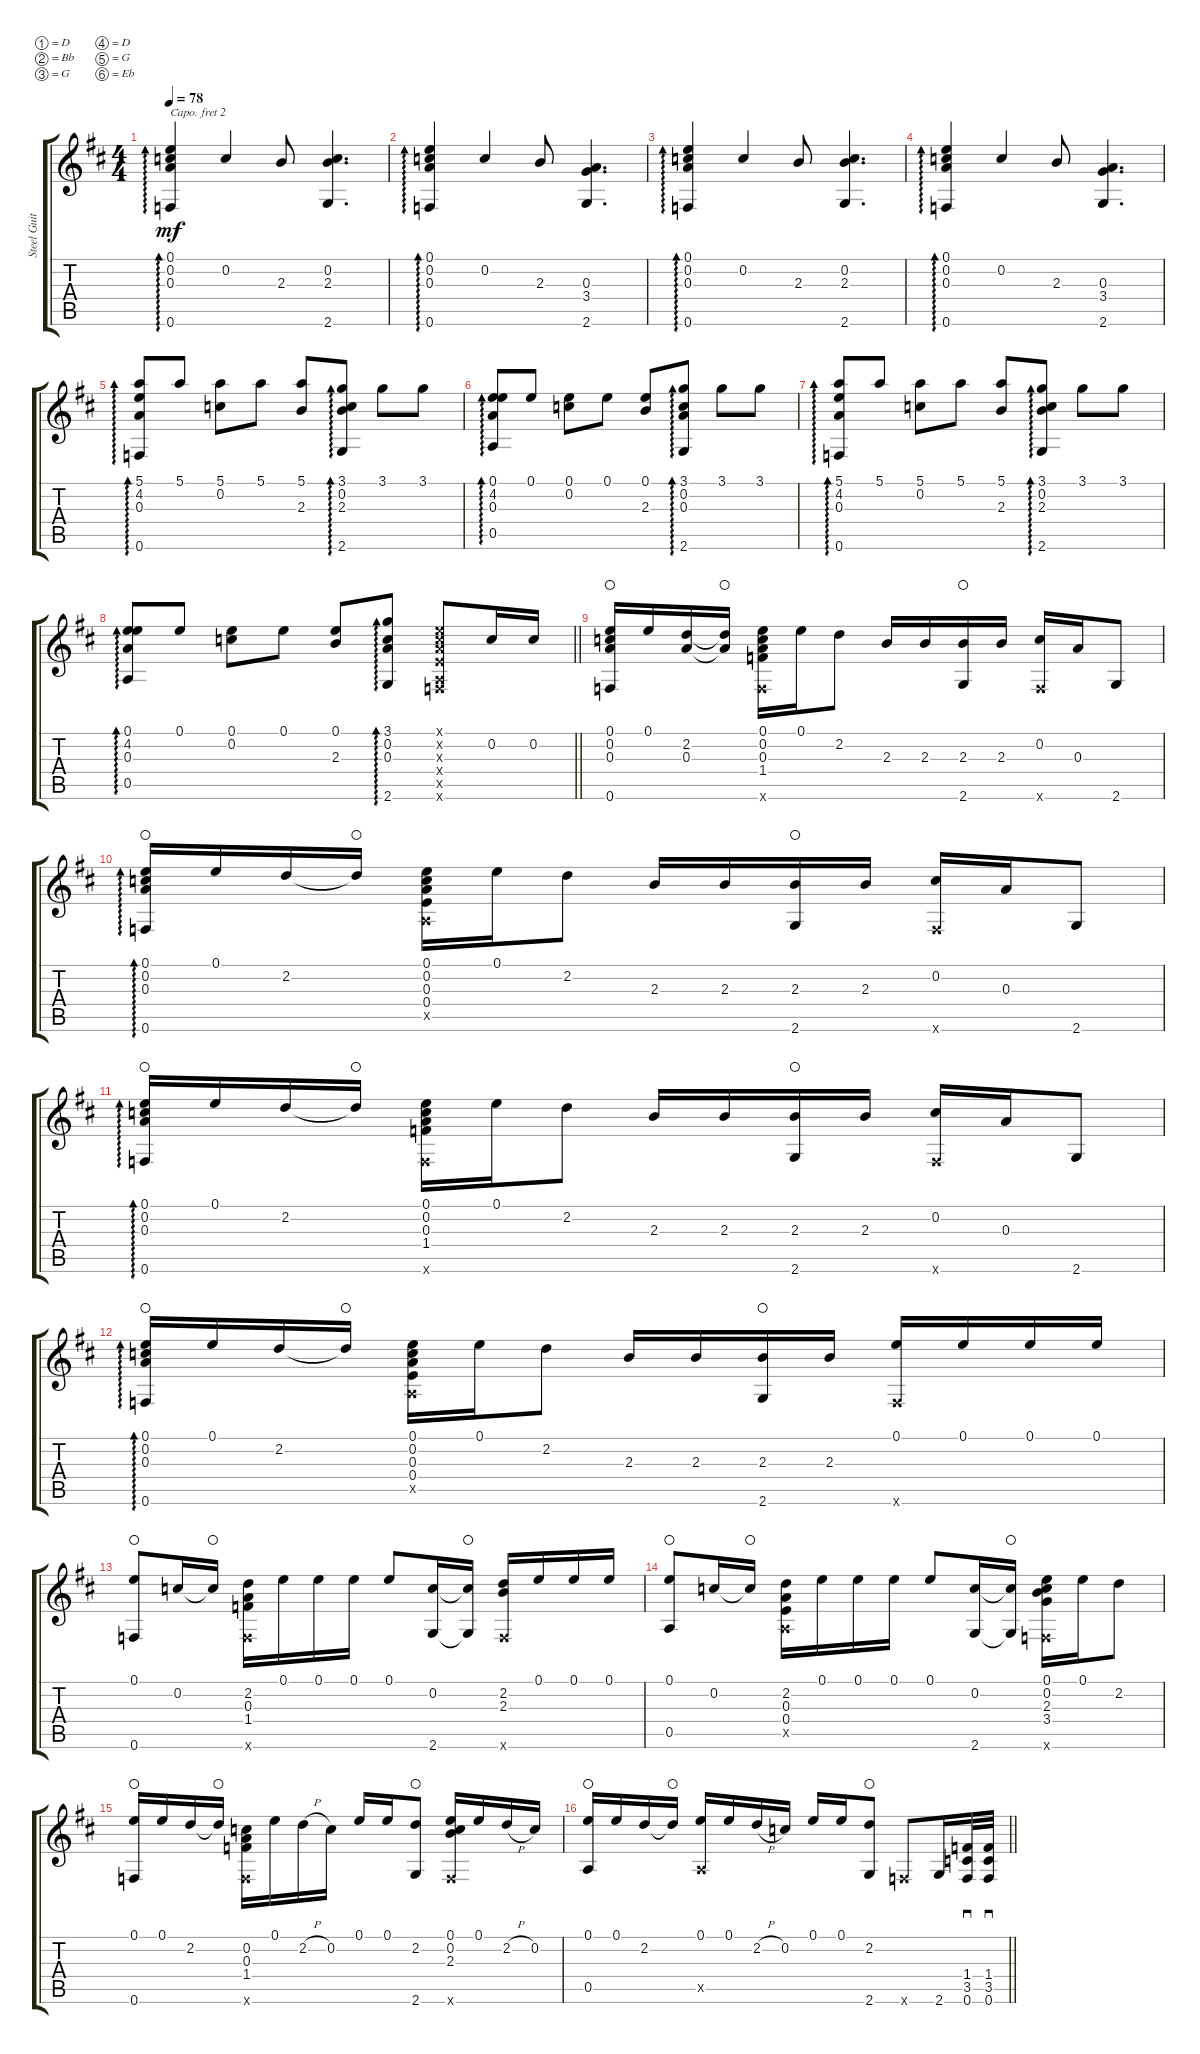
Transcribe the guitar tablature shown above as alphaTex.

\defaultSystemsLayout 4
\bracketExtendMode groupsimilarinstruments
\otherSystemsTrackNameOrientation horizontal
\track ("Steel Guitar" "Steel Guit") {instrument acousticguitarsteel}
\staff {score tabs}
\capo 2
\tuning (D4 Bb3 G3 D3 G2 Eb2)
\ts (4 4)
\tempo 78
\clef g2
\ks bminor
(0.1{acc forcenatural} 0.2{acc b} 0.3{acc forcenatural} 0.6{acc b}).4{ad 0 dy mf instrument acousticguitarsteel beam Up} 0.2{acc b}.4{beam Up} 2.3{acc forcenatural}.8{beam Up} (2.3{acc forcenatural} 0.2{acc b} 2.6{acc forcenatural}).4{d beam Up} |
(0.1{acc forcenatural} 0.2{acc b} 0.3{acc forcenatural} 0.6{acc b}).4{ad 0 beam Up} 0.2{acc b}.4{beam Up} 2.3{acc forcenatural}.8{beam Up} (0.3{acc forcenatural} 3.4{acc forcenatural} 2.6{acc forcenatural}).4{d beam Up} |
(0.1{acc forcenatural} 0.2{acc b} 0.3{acc forcenatural} 0.6{acc b}).4{ad 0 beam Up} 0.2{acc b}.4{beam Up} 2.3{acc forcenatural}.8{beam Up} (2.3{acc forcenatural} 0.2{acc b} 2.6{acc forcenatural}).4{d beam Up} |
\scale
0.912197 (0.1{acc forcenatural} 0.2{acc b} 0.3{acc forcenatural} 0.6{acc b}).4{ad 0 beam Up} 0.2{acc b}.4{beam Up} 2.3{acc forcenatural}.8{beam Up} (0.3{acc forcenatural} 3.4{acc forcenatural} 2.6{acc forcenatural}).4{d beam Up} |
\scale
1.18892 (4.2{acc forcenatural} 0.3{acc forcenatural} 5.1{acc forcenatural} 0.6{acc b}).8{ad 0 beam Up} 5.1{acc forcenatural}.8{beam Up} (5.1{acc forcenatural} 0.2{acc b}).8{beam Down} 5.1{acc forcenatural}.8{beam Down} (5.1{acc forcenatural} 2.3{acc forcenatural}).8{beam Up} (3.1{acc forcenatural} 0.2{acc b} 2.3{acc forcenatural} 2.6{acc forcenatural}).8{ad 0 beam Up} 3.1{acc forcenatural}.8{beam Down} 3.1{acc forcenatural}.8{beam Down} |
\scale
0.898883 (0.1{acc forcenatural} 4.2{acc forcenatural} 0.3{acc forcenatural} 0.5{acc forcenatural}).8{ad 0 beam Up} 0.1{acc forcenatural}.8{beam Up} (0.1{acc forcenatural} 0.2{acc b}).8{beam Down} 0.1{acc forcenatural}.8{beam Down} (0.1{acc forcenatural} 2.3{acc forcenatural}).8{beam Up} (3.1{acc forcenatural} 0.2{acc b} 0.3{acc forcenatural} 2.6{acc forcenatural}).8{ad 0 beam Up} 3.1{acc forcenatural}.8{beam Down} 3.1{acc forcenatural}.8{beam Down} |
\scale
1.03082 (4.2{acc forcenatural} 0.3{acc forcenatural} 5.1{acc forcenatural} 0.6{acc b}).8{ad 0 beam Up} 5.1{acc forcenatural}.8{beam Up} (5.1{acc forcenatural} 0.2{acc b}).8{beam Down} 5.1{acc forcenatural}.8{beam Down} (5.1{acc forcenatural} 2.3{acc forcenatural}).8{beam Up} (3.1{acc forcenatural} 0.2{acc b} 2.3{acc forcenatural} 2.6{acc forcenatural}).8{ad 0 beam Up} 3.1{acc forcenatural}.8{beam Down} 3.1{acc forcenatural}.8{beam Down} |
\scale
1.00493
\barLineRight lightlight
(0.1{acc forcenatural} 4.2{acc forcenatural} 0.3{acc forcenatural} 0.5{acc forcenatural}).8{ad 0 beam Up} 0.1{acc forcenatural}.8{beam Up} (0.1{acc forcenatural} 0.2{acc b}).8{beam Down} 0.1{acc forcenatural}.8{beam Down} (0.1{acc forcenatural} 2.3{acc forcenatural}).8{beam Up} (3.1{acc forcenatural} 0.2{acc b} 0.3{acc forcenatural} 2.6{acc forcenatural}).8{ad 0 beam Up} (0.1{x acc forcenatural} 0.2{x acc b} 0.3{x acc forcenatural} 0.5{x acc forcenatural} 0.6{x acc b} 0.4{x acc forcenatural}).8{beam Up} 0.2{acc b}.16{beam Up} 0.2{acc b}.16{beam Up} |
\scale
0.964258 (0.1{acc forcenatural} 0.2{acc b} 0.3{acc forcenatural} 0.6{acc b}).16{waho beam Up} 0.1{acc forcenatural}.16{beam Up} (2.2{acc forcenatural} 0.3{acc forcenatural}).16{beam Up} (2.2{t acc forcenatural} 0.3{t acc forcenatural}).16{waho beam Up} (0.3{acc forcenatural} 1.4{acc b} 0.2{acc b} 0.1{acc forcenatural} 0.6{x acc b}).16{beam Down} 0.1{acc forcenatural}.16{beam Down} 2.2{acc forcenatural}.8{beam Down} 2.3{acc forcenatural}.16{beam Up} 2.3{acc forcenatural}.16{beam Up} (2.3{acc forcenatural} 2.6{acc forcenatural}).16{waho beam Up} 2.3{acc forcenatural}.16{beam Up} (0.2{acc b} 0.6{x acc b}).16{beam Up} 0.3{acc forcenatural}.16{beam Up} 2.6{acc forcenatural}.8{beam Up} |
\scale
1.0013 (0.1{acc forcenatural} 0.2{acc b} 0.3{acc forcenatural} 0.6{acc b}).16{ad 0 waho beam Up} 0.1{acc forcenatural}.16{beam Up} 2.2{acc forcenatural}.16{beam Up} 2.2{t acc forcenatural}.16{waho beam Up} (0.3{acc forcenatural} 0.4{acc forcenatural} 0.2{acc b} 0.1{acc forcenatural} 0.5{x acc forcenatural}).16{beam Down} 0.1{acc forcenatural}.16{beam Down} 2.2{acc forcenatural}.8{beam Down} 2.3{acc forcenatural}.16{beam Up} 2.3{acc forcenatural}.16{beam Up} (2.3{acc forcenatural} 2.6{acc forcenatural}).16{waho beam Up} 2.3{acc forcenatural}.16{beam Up} (0.2{acc b} 0.6{x acc b}).16{beam Up} 0.3{acc forcenatural}.16{beam Up} 2.6{acc forcenatural}.8{beam Up} |
\scale
1.02567 (0.1{acc forcenatural} 0.2{acc b} 0.3{acc forcenatural} 0.6{acc b}).16{ad 0 waho beam Up} 0.1{acc forcenatural}.16{beam Up} 2.2{acc forcenatural}.16{beam Up} 2.2{t acc forcenatural}.16{waho beam Up} (0.3{acc forcenatural} 1.4{acc b} 0.2{acc b} 0.1{acc forcenatural} 0.6{x acc b}).16{beam Down} 0.1{acc forcenatural}.16{beam Down} 2.2{acc forcenatural}.8{beam Down} 2.3{acc forcenatural}.16{beam Up} 2.3{acc forcenatural}.16{beam Up} (2.3{acc forcenatural} 2.6{acc forcenatural}).16{waho beam Up} 2.3{acc forcenatural}.16{beam Up} (0.2{acc b} 0.6{x acc b}).16{beam Up} 0.3{acc forcenatural}.16{beam Up} 2.6{acc forcenatural}.8{beam Up} |
\scale
0.973026 (0.1{acc forcenatural} 0.2{acc b} 0.3{acc forcenatural} 0.6{acc b}).16{ad 0 waho beam Up} 0.1{acc forcenatural}.16{beam Up} 2.2{acc forcenatural}.16{beam Up} 2.2{t acc forcenatural}.16{waho beam Up} (0.3{acc forcenatural} 0.4{acc forcenatural} 0.2{acc b} 0.1{acc forcenatural} 0.5{x acc forcenatural}).16{beam Down} 0.1{acc forcenatural}.16{beam Down} 2.2{acc forcenatural}.8{beam Down} 2.3{acc forcenatural}.16{beam Up} 2.3{acc forcenatural}.16{beam Up} (2.3{acc forcenatural} 2.6{acc forcenatural}).16{waho beam Up} 2.3{acc forcenatural}.16{beam Up} (0.1{acc forcenatural} 0.6{x acc b}).16{beam Up} 0.1{acc forcenatural}.16{beam Up} 0.1{acc forcenatural}.16{beam Up} 0.1{acc forcenatural}.16{beam Up} |
\scale
0.948907 (0.1{acc forcenatural} 0.6{acc b}).8{waho beam Up} 0.2{acc b}.16{beam Up} 0.2{t acc b}.16{waho beam Up} (2.2{acc forcenatural} 0.3{acc forcenatural} 1.4{acc b} 0.6{x acc b}).16{beam Down} 0.1{acc forcenatural}.16{beam Down} 0.1{acc forcenatural}.16{beam Down} 0.1{acc forcenatural}.16{beam Down} 0.1{acc forcenatural}.8{beam Up} (0.2{acc b} 2.6{acc forcenatural}).16{beam Up} (0.2{t acc b} 2.6{t acc forcenatural}).16{waho beam Up} (2.2{acc forcenatural} 2.3{acc forcenatural} 0.6{x acc b}).16{beam Up} 0.1{acc forcenatural}.16{beam Up} 0.1{acc forcenatural}.16{beam Up} 0.1{acc forcenatural}.16{beam Up} |
\scale
0.958849 (0.1{acc forcenatural} 0.5{acc forcenatural}).8{waho beam Up} 0.2{acc b}.16{beam Up} 0.2{t acc b}.16{waho beam Up} (2.2{acc forcenatural} 0.3{acc forcenatural} 0.4{acc forcenatural} 0.5{x acc forcenatural}).16{beam Down} 0.1{acc forcenatural}.16{beam Down} 0.1{acc forcenatural}.16{beam Down} 0.1{acc forcenatural}.16{beam Down} 0.1{acc forcenatural}.8{beam Up} (0.2{acc b} 2.6{acc forcenatural}).16{beam Up} (0.2{t acc b} 2.6{t acc forcenatural}).16{waho beam Up} (0.2{acc b} 2.3{acc forcenatural} 0.6{x acc b} 3.4{acc forcenatural} 0.1{acc forcenatural}).16{beam Down} 0.1{acc forcenatural}.16{beam Down} 2.2{acc forcenatural}.8{beam Down} |
\scale
1.09224 (0.1{acc forcenatural} 0.6{acc b}).16{waho beam Up} 0.1{acc forcenatural}.16{beam Up} 2.2{acc forcenatural}.16{beam Up} 2.2{t acc forcenatural}.16{waho beam Up} (0.3{acc forcenatural} 1.4{acc b} 0.2{acc b} 0.6{x acc b}).16{beam Down} 0.1{acc forcenatural}.16{beam Down} 2.2{h acc forcenatural}.16{beam Down} 0.2{acc b}.16{beam Down} 0.1{acc forcenatural}.16{beam Up} 0.1{acc forcenatural}.16{beam Up} (2.2{acc forcenatural} 2.6{acc forcenatural}).8{waho beam Up} (0.6{x acc b} 0.1{acc forcenatural} 0.2{acc b} 2.3{acc forcenatural}).16{beam Up} 0.1{acc forcenatural}.16{beam Up} 2.2{h acc forcenatural}.16{beam Up} 0.2{acc b}.16{beam Up} |
\scale
1.01286
\barLineRight lightlight
(0.1{acc forcenatural} 0.5{acc forcenatural}).16{waho beam Up} 0.1{acc forcenatural}.16{beam Up} 2.2{acc forcenatural}.16{beam Up} 2.2{t acc forcenatural}.16{waho beam Up} (0.1{acc forcenatural} 0.5{x acc forcenatural}).16{beam Up} 0.1{acc forcenatural}.16{beam Up} 2.2{h acc forcenatural}.16{beam Up} 0.2{acc b}.16{beam Up} 0.1{acc forcenatural}.16{beam Up} 0.1{acc forcenatural}.16{beam Up} (2.2{acc forcenatural} 2.6{acc forcenatural}).8{waho beam Up} 0.6{x acc b}.8{beam Up} 2.6{acc forcenatural}.16{beam Up} (0.6{acc b} 3.5{acc b} 1.4{acc b}).32{sd beam Up} (0.6{acc b} 3.5{acc b} 1.4{acc b}).32{sd beam Up}
